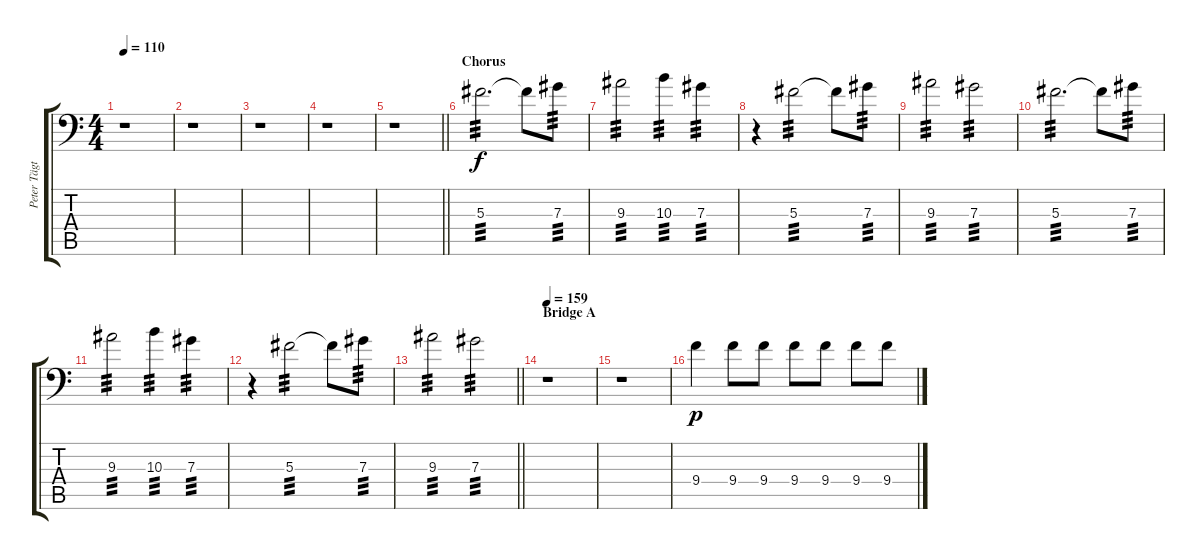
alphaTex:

\track ("Peter Tägtgren (Lead 2)" "Peter Tägt") {instrument overdrivenguitar}
\staff {score tabs}
\tuning (Bb3 F3 Db3 Ab2 Eb2 Bb1) {hide}
\ts (4 4)
\tempo 110
\clef f4
\ks c
r.1{dy f} |
r.1 |
r.1 |
r.1 |
\barLineRight lightlight
r.1 |
\section ("" "Chorus")
5.3.2{d tp 3} 5.3{t}.8 7.3.8{tp 3} |
9.3.2{tp 3} 10.3.4{tp 3} 7.3.4{tp 3} |
r.4 5.3.2{tp 3} 5.3{t}.8 7.3.8{tp 3} |
9.3.2{tp 3} 7.3.2{tp 3} |
5.3.2{d tp 3} 5.3{t}.8 7.3.8{tp 3} |
9.3.2{tp 3} 10.3.4{tp 3} 7.3.4{tp 3} |
r.4 5.3.2{tp 3} 5.3{t}.8 7.3.8{tp 3} |
\barLineRight lightlight
9.3.2{tp 3} 7.3.2{tp 3} |
\section ("" "Bridge A")
\tempo 159
r.1 |
r.1 |
9.4.4{dy p} 9.4.8 9.4.8 9.4.8 9.4.8 9.4.8 9.4.8
